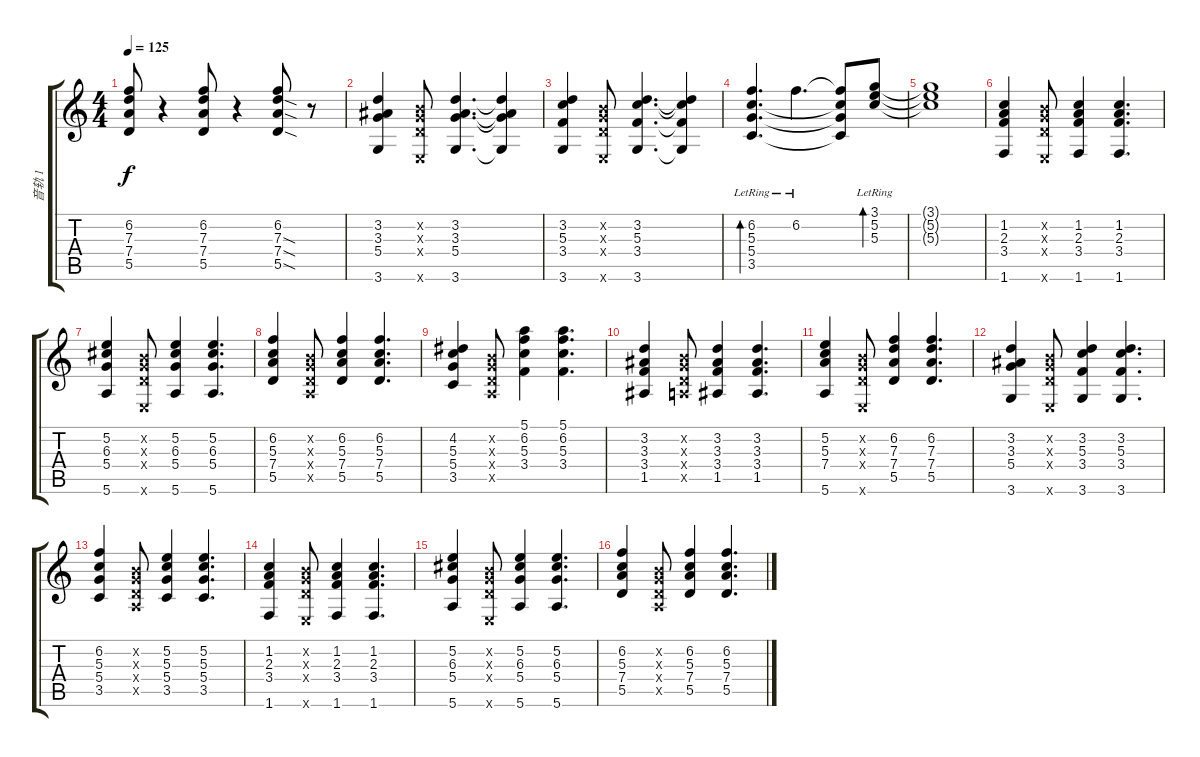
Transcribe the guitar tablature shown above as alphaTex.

\track ("音轨 1" "音轨 1") {instrument acousticguitarsteel}
\staff {score tabs}
\tuning (E4 B3 G3 D3 A2 E2) {hide}
\ts (4 4)
\tempo 125
\clef g2
\ks c
(6.2 7.3 7.4 5.5).8{dy f} r.4 (6.2 7.3 7.4 5.5).8 r.4 (6.2 7.3{sod} 7.4{sod} 5.5{sod}).8 r.8 |
(3.2 3.3 5.4 3.6).4 (0.2{x} 0.3{x} 0.4{x} 0.6{x}).8 (3.2 3.3 5.4 3.6).4{d} (3.2{t} 3.3{t} 5.4{t} 3.6{t}).4 |
(3.2 5.3 3.4 3.6).4 (0.2{x} 0.3{x} 0.4{x} 0.6{x}).8 (3.2 5.3 3.4 3.6).4{d} (3.2{t} 5.3{t} 3.4{t} 3.6{t}).4 |
(6.2 5.3{lr} 5.4{lr} 3.5{lr}).4{d bd 240} 6.2{lr}.4{d} (6.2{t} 5.3{t} 5.4{t} 3.5{t}).8 (3.1{lr} 5.2{lr} 5.3{lr}).8{bd 240} |
(3.1{t} 5.2{t} 5.3{t}).1 |
(1.2 2.3 3.4 1.6).4 (0.2{x} 0.3{x} 0.4{x} 0.6{x}).8 (1.2 2.3 3.4 1.6).4 (1.2 2.3 3.4 1.6).4{d} |
(5.2 6.3 5.4 5.6).4 (0.2{x} 0.3{x} 0.4{x} 0.6{x}).8 (5.2 6.3 5.4 5.6).4 (5.2 6.3 5.4 5.6).4{d} |
(6.2 5.3 7.4 5.5).4 (0.2{x} 0.3{x} 0.4{x} 0.5{x}).8 (6.2 5.3 7.4 5.5).4 (6.2 5.3 7.4 5.5).4{d} |
(4.2 5.3 5.4 3.5).4 (0.2{x} 0.3{x} 0.4{x} 0.5{x}).8 (5.1 6.2 5.3 3.4).4 (5.1 6.2 5.3 3.4).4{d} |
(3.2 3.3 3.4 1.5).4 (0.2{x} 0.3{x} 0.4{x} 0.5{x}).8 (3.2 3.3 3.4 1.5).4 (3.2 3.3 3.4 1.5).4{d} |
(5.2 5.3 7.4 5.6).4 (0.2{x} 0.3{x} 0.4{x} 0.6{x}).8 (6.2 7.3 7.4 5.5).4 (6.2 7.3 7.4 5.5).4{d} |
(3.2 3.3 5.4 3.6).4 (0.2{x} 0.3{x} 0.4{x} 0.6{x}).8 (3.2 5.3 3.4 3.6).4 (3.2 5.3 3.4 3.6).4{d} |
(6.2 5.3 5.4 3.5).4 (0.2{x} 0.3{x} 0.4{x} 0.5{x}).8 (5.2 5.3 5.4 3.5).4 (5.2 5.3 5.4 3.5).4{d} |
(1.2 2.3 3.4 1.6).4 (0.2{x} 0.3{x} 0.4{x} 0.6{x}).8 (1.2 2.3 3.4 1.6).4 (1.2 2.3 3.4 1.6).4{d} |
(5.2 6.3 5.4 5.6).4 (0.2{x} 0.3{x} 0.4{x} 0.6{x}).8 (5.2 6.3 5.4 5.6).4 (5.2 6.3 5.4 5.6).4{d} |
(6.2 5.3 7.4 5.5).4 (0.2{x} 0.3{x} 0.4{x} 0.5{x}).8 (6.2 5.3 7.4 5.5).4 (6.2 5.3 7.4 5.5).4{d}
